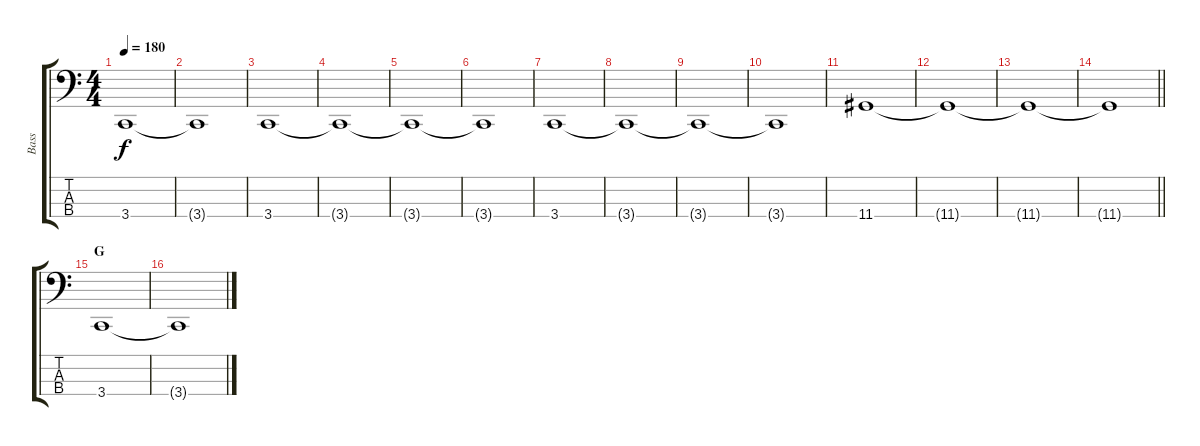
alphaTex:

\track ("Bass" "Bass") {instrument electricbassfinger}
\staff {score tabs}
\tuning (D2 A1 E1 A0) {hide}
\ts (4 4)
\tempo 180
\clef f4
\ks c
3.4{t}.1{dy f} |
3.4{t}.1 |
3.4.1 |
3.4{t}.1 |
3.4{t}.1 |
3.4{t}.1 |
3.4.1 |
3.4{t}.1 |
3.4{t}.1 |
3.4{t}.1 |
11.4.1 |
11.4{t}.1 |
11.4{t}.1 |
\barLineRight lightlight
11.4{t}.1 |
\section ("" "G")
3.4.1 |
3.4{t}.1
